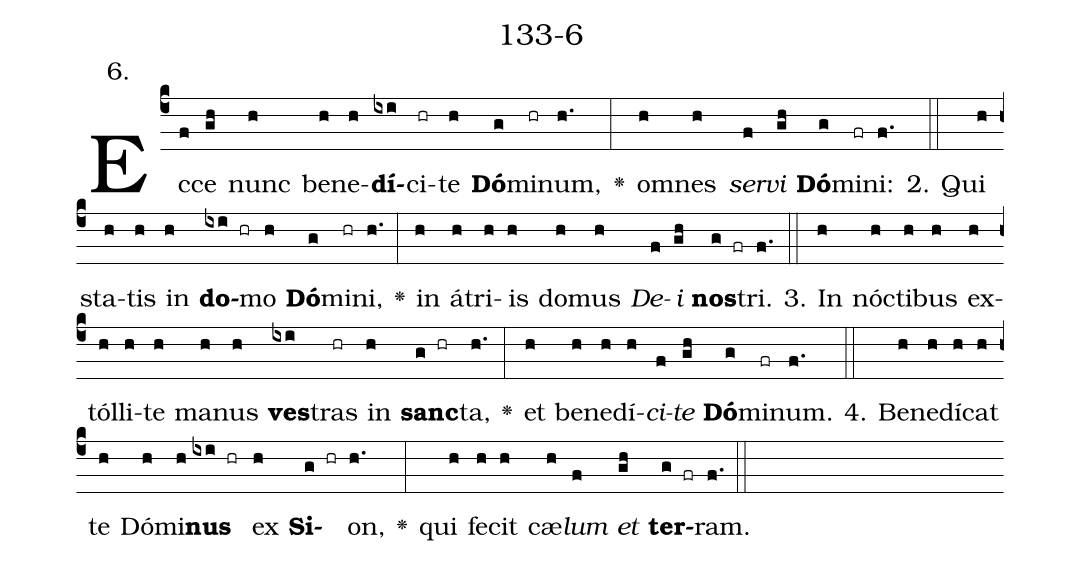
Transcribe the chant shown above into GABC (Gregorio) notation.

name: 133-6;
annotation: 6.;
%%
(c4)Ec(f)ce(gh) nunc(h) be(h)ne(h)<b>dí</b>(ixi)ci(hr)te(h) <b>Dó</b>(g)mi(hr)num,(h.) <v>\greheightstar</v>(:) om(h)nes(h) <i>ser</i>(f)<i>vi</i>(gh) <b>Dó</b>(g)mi(fr)ni:(f.) (::)
2. Qui(h) sta(h)tis(h) in(h) <b>do</b>(ixi hr)mo(h) <b>Dó</b>(g)mi(hr)ni,(h.) <v>\greheightstar</v>(:) in(h) á(h)tri(h)is(h) do(h)mus(h) <i>De</i>(f)<i>i</i>(gh) <b>nos</b>(g fr)tri.(f.) (::)
3. In(h) nóc(h)ti(h)bus(h) ex(h)tól(h)li(h)te(h) ma(h)nus(h) <b>ves</b>(ixi)tras(hr) in(h) <b>sanc</b>(g hr)ta,(h.) <v>\greheightstar</v>(:) et(h) be(h)ne(h)dí(h)<i>ci</i>(f)<i>te</i>(gh) <b>Dó</b>(g)mi(fr)num.(f.) (::)
4. Be(h)ne(h)dí(h)cat(h) te(h) Dó(h)mi(h)<b>nus</b>(ixi hr) ex(h) <b>Si</b>(g hr)on,(h.) <v>\greheightstar</v>(:) qui(h) fe(h)cit(h) cæ(h)<i>lum</i>(f) <i>et</i>(gh) <b>ter</b>(g fr)ram.(f.) (::)
